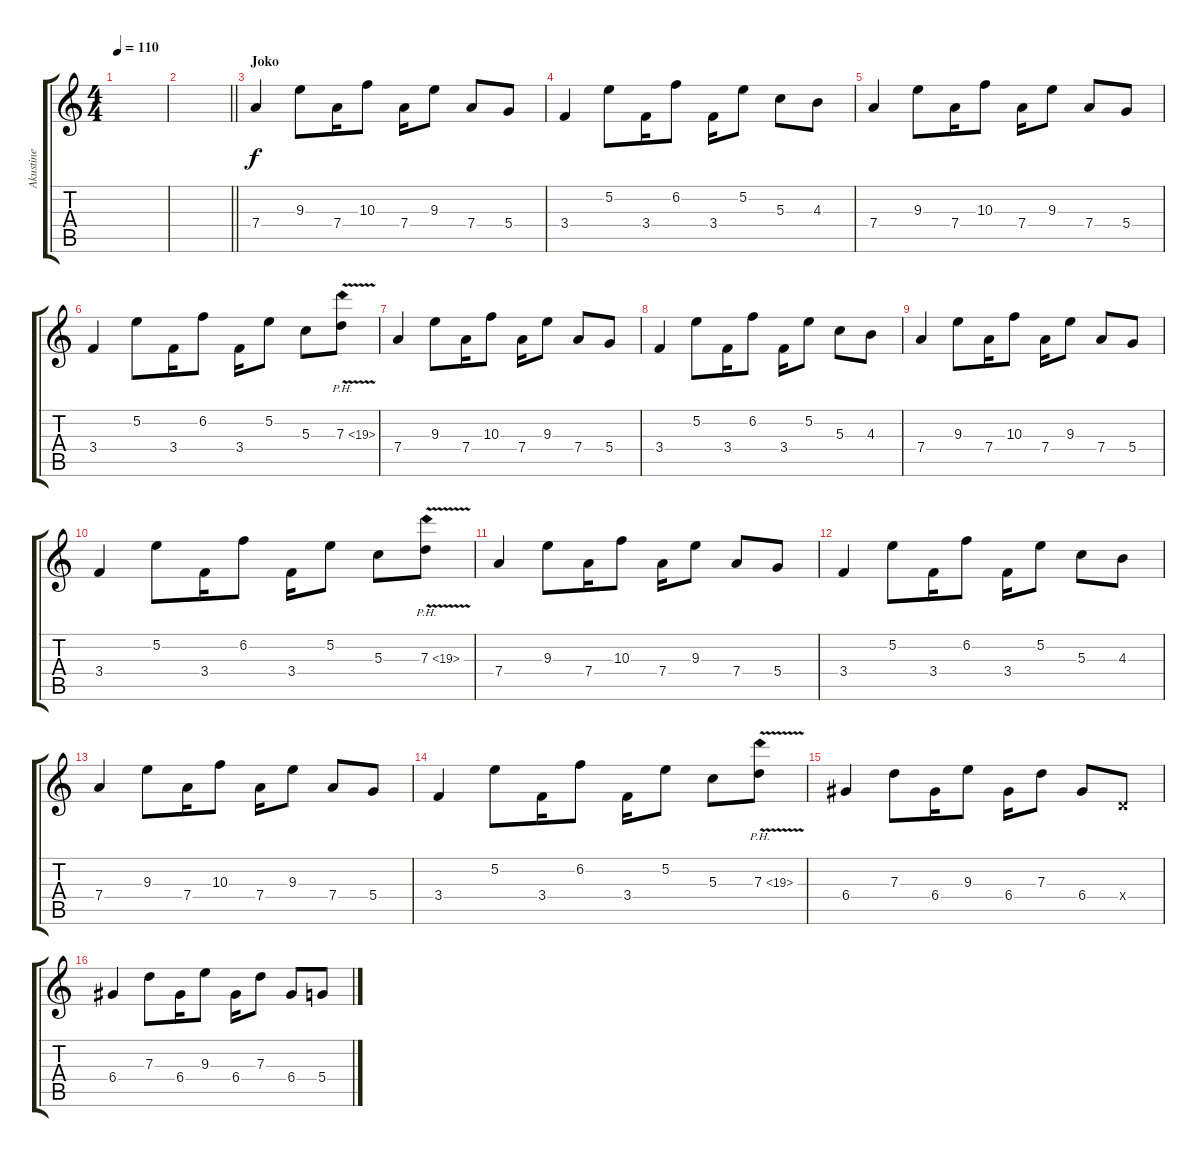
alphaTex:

\track ("Akustine" "Akustine") {instrument acousticguitarsteel}
\staff {score tabs}
\tuning (E4 B3 G3 D3 A2 E2) {hide}
\ts (4 4)
\tempo 110
\clef g2
\ks c
|
\barLineRight lightlight
|
\section ("" "Joko")
7.4.4{balance 16 instrument overdrivenguitar} 9.3.8 7.4.16 10.3.8 7.4.16 9.3.8 7.4.8 5.4.8 |
3.4.4 5.2.8 3.4.16 6.2.8 3.4.16 5.2.8 5.3.8 4.3.8 |
7.4.4 9.3.8 7.4.16 10.3.8 7.4.16 9.3.8 7.4.8 5.4.8 |
3.4.4 5.2.8 3.4.16 6.2.8 3.4.16 5.2.8 5.3.8 7.3{ph 12 v}.8 |
7.4.4 9.3.8 7.4.16 10.3.8 7.4.16 9.3.8 7.4.8 5.4.8 |
3.4.4 5.2.8 3.4.16 6.2.8 3.4.16 5.2.8 5.3.8 4.3.8 |
7.4.4 9.3.8 7.4.16 10.3.8 7.4.16 9.3.8 7.4.8 5.4.8 |
3.4.4 5.2.8 3.4.16 6.2.8 3.4.16 5.2.8 5.3.8 7.3{ph 12 v}.8 |
7.4.4{balance 16 instrument overdrivenguitar} 9.3.8 7.4.16 10.3.8 7.4.16 9.3.8 7.4.8 5.4.8 |
3.4.4 5.2.8 3.4.16 6.2.8 3.4.16 5.2.8 5.3.8 4.3.8 |
7.4.4 9.3.8 7.4.16 10.3.8 7.4.16 9.3.8 7.4.8 5.4.8 |
3.4.4 5.2.8 3.4.16 6.2.8 3.4.16 5.2.8 5.3.8 7.3{ph 12 v}.8 |
6.4.4 7.3.8 6.4.16 9.3.8 6.4.16 7.3.8 6.4.8 0.4{x}.8 |
6.4.4 7.3.8 6.4.16 9.3.8 6.4.16 7.3.8 6.4.8 5.4.8
